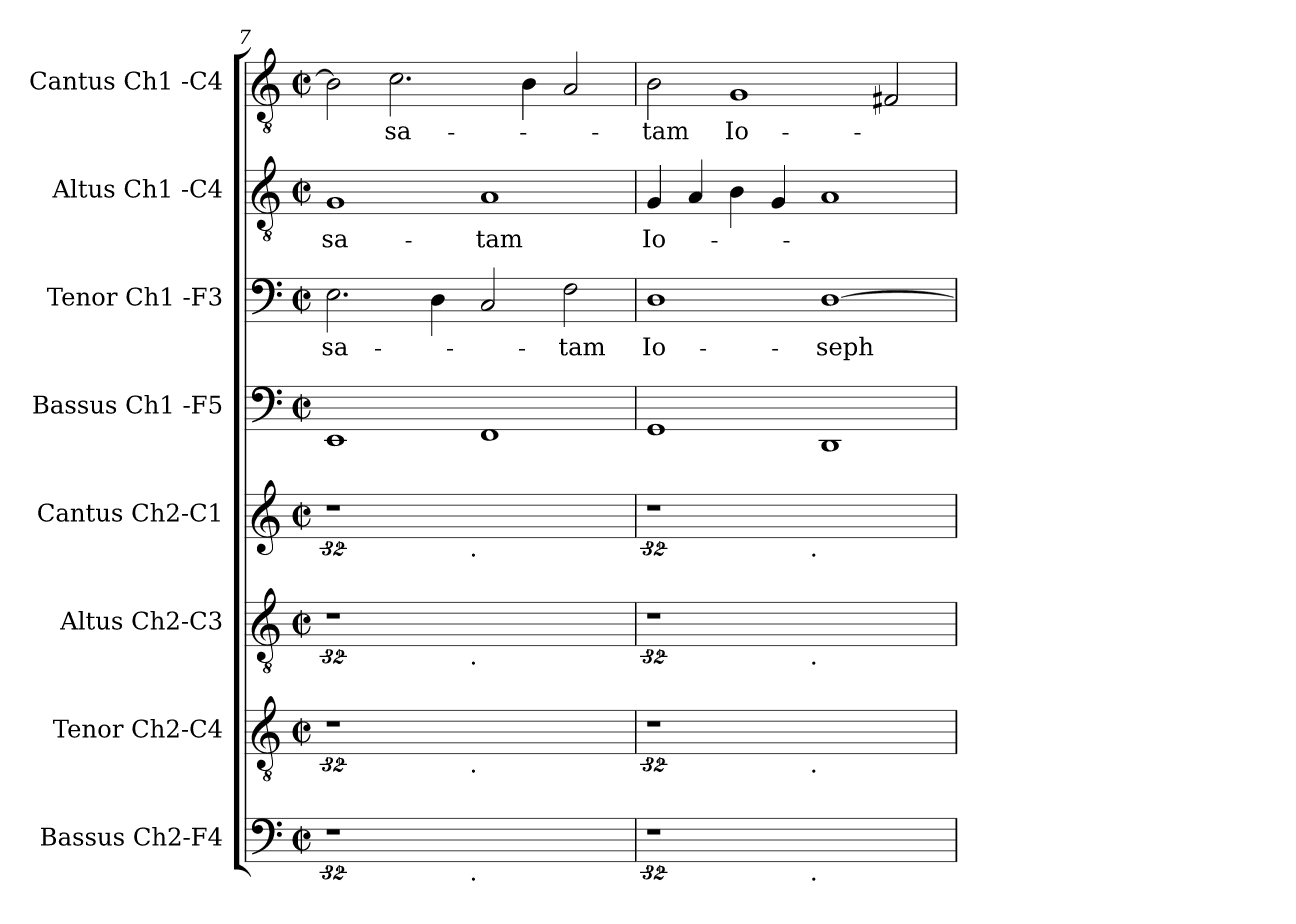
**kern	**kern	**kern	**kern	**kern	**kern	**text	**kern	**text	**kern	**text
*part8	*part7	*part6	*part5	*part4	*part3	*part3	*part2	*part2	*part1	*part1
*staff8	*staff7	*staff6	*staff5	*staff4	*staff3	*staff3	*staff2	*staff2	*staff1	*staff1
*I"Bassus Ch2-F4	*I"Tenor Ch2-C4	*I"Altus Ch2-C3	*I"Cantus Ch2-C1	*I"Bassus Ch1 -F5	*I"Tenor Ch1 -F3	*	*I"Altus Ch1 -C4	*	*I"Cantus Ch1 -C4	*
*I'B2	*I'T2	*I'A2	*I'C2	*I'B1	*I'T1	*	*I'A1	*	*I'C1	*
!!LO:LB:g=z
*clefF4	*clefGv2	*clefGv2	*clefG2	*clefF4	*clefF4	*	*clefGv2	*	*clefGv2	*
*k[]	*k[]	*k[]	*k[]	*k[]	*k[]	*	*k[]	*	*k[]	*
*M2/2	*M2/2	*M2/2	*M2/2	*M2/2	*M2/2	*	*M2/2	*	*M2/2	*
*met(c|)	*met(c|)	*met(c|)	*met(c|)	*met(c|)	*met(c|)	*	*met(c|)	*	*met(c|)	*
=7	=7	=7	=7	=7	=7	=7	=7	=7	=7	=7
!	!	!	!	!	!	!LO:LY:b	!	!LO:LY:b	!	!
32%31r	32%31r	32%31r	32%31r	1EE	2.E\	-sa-	1G	-sa-	2B\]	.
!	!	!	!	!	!	!	!	!	!	!LO:LY:b
.	.	.	.	.	.	.	.	.	2.c\	-sa-
.	.	.	.	.	4D\	.	.	.	.	.
!	!	!	!LO:TX:b:t=.	!	!	!	!	!	!	!
!	!	!LO:TX:b:t=.	!	!	!	!	!	!	!	!
!	!LO:TX:b:t=.	!	!	!	!	!	!	!	!	!
!LO:TX:b:t=.	!	!	!	!	!	!	!	!	!	!
1ryy	1ryy	1ryy	1ryy	.	.	.	.	.	.	.
!	!	!	!	!	!	!	!	!LO:LY:b	!	!
.	.	.	.	1FF	2C/	.	1A	-tam	.	.
.	.	.	.	.	.	.	.	.	4B\	.
!	!	!	!	!	!	!LO:LY:b	!	!	!	!
.	.	.	.	.	2F\	-tam	.	.	2A/	.
32ryy	32ryy	32ryy	32ryy	.	.	.	.	.	.	.
=8	=8	=8	=8	=8	=8	=8	=8	=8	=8	=8
!	!	!	!	!	!	!LO:LY:b	!	!LO:LY:b	!	!LO:LY:b
32%31r	32%31r	32%31r	32%31r	1GG	1D	Io-	4G/	Io-	2B\	-tam
.	.	.	.	.	.	.	4A/	.	.	.
!	!	!	!	!	!	!	!	!	!	!LO:LY:b
.	.	.	.	.	.	.	4B\	.	1G	Io-
.	.	.	.	.	.	.	4G/	.	.	.
!	!	!	!LO:TX:b:t=.	!	!	!	!	!	!	!
!	!	!LO:TX:b:t=.	!	!	!	!	!	!	!	!
!	!LO:TX:b:t=.	!	!	!	!	!	!	!	!	!
!LO:TX:b:t=.	!	!	!	!	!	!	!	!	!	!
1ryy	1ryy	1ryy	1ryy	.	.	.	.	.	.	.
!	!	!	!	!	!	!LO:LY:b	!	!	!	!
.	.	.	.	1DD	[>1D	-seph	1A	.	.	.
.	.	.	.	.	.	.	.	.	2F#X/	.
32ryy	32ryy	32ryy	32ryy	.	.	.	.	.	.	.
=	=	=	=	=	=	=	=	=	=	=
*-	*-	*-	*-	*-	*-	*-	*-	*-	*-	*-
